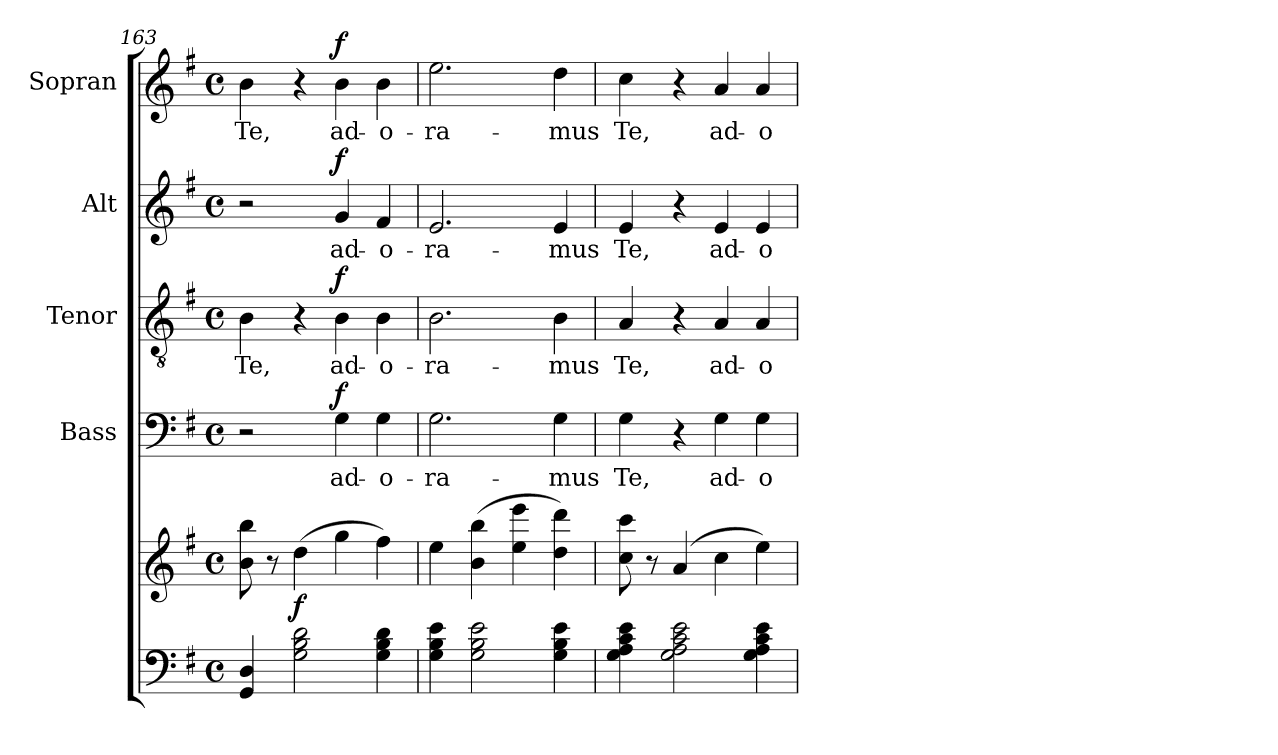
**kern	**kern	**dynam	**kern	**text	**dynam	**kern	**text	**dynam	**kern	**text	**dynam	**kern	**text	**dynam
*part5	*part5	*part5	*part4	*part4	*part4	*part3	*part3	*part3	*part2	*part2	*part2	*part1	*part1	*part1
*staff6	*staff5	*staff5/6	*staff4	*staff4	*staff4	*staff3	*staff3	*staff3	*staff2	*staff2	*staff2	*staff1	*staff1	*staff1
*	*	*	*I"Bass	*	*	*I"Tenor	*	*	*I"Alt	*	*	*I"Sopran	*	*
*	*	*	*I'B.	*	*	*I'T.	*	*	*I'A.	*	*	*I'S.	*	*
*clefF4	*clefG2	*	*clefF4	*	*	*clefGv2	*	*	*clefG2	*	*	*clefG2	*	*
*k[f#]	*k[f#]	*	*k[f#]	*	*	*k[f#]	*	*	*k[f#]	*	*	*k[f#]	*	*
*G:	*G:	*	*G:	*	*	*G:	*	*	*G:	*	*	*G:	*	*
*M4/4	*M4/4	*	*M4/4	*	*	*M4/4	*	*	*M4/4	*	*	*M4/4	*	*
*met(c)	*met(c)	*	*met(c)	*	*	*met(c)	*	*	*met(c)	*	*	*met(c)	*	*
=163	=163	=163	=163	=163	=163	=163	=163	=163	=163	=163	=163	=163	=163	=163
!	!	!	!	!	!	!	!LO:LY:b	!	!	!	!	!	!LO:LY:b	!
4GG/ 4D/	8b\ 8bb\	.	2r	.	.	4B\	Te,	.	2r	.	.	4b\	Te,	.
.	8r	.	.	.	.	.	.	.	.	.	.	.	.	.
!	!	!LO:DY:b	!	!	!	!	!	!	!	!	!	!	!	!
2G\ 2B\ 2d\	(>4dd\	f	.	.	.	4r	.	.	.	.	.	4r	.	.
!	!	!	!	!LO:LY:b	!LO:DY:a	!	!LO:LY:b	!LO:DY:a	!	!LO:LY:b	!LO:DY:a	!	!LO:LY:b	!LO:DY:a
.	4gg\	.	4G\	ad-	f	4B\	ad-	f	4g/	ad-	f	4b\	ad-	f
!	!	!	!	!LO:LY:b	!	!	!LO:LY:b	!	!	!LO:LY:b	!	!	!LO:LY:b	!
4G\ 4B\ 4d\	4ff#\)	.	4G\	-o-	.	4B\	-o-	.	4f#/	-o-	.	4b\	-o-	.
=164	=164	=164	=164	=164	=164	=164	=164	=164	=164	=164	=164	=164	=164	=164
!	!	!	!	!LO:LY:b	!	!	!LO:LY:b	!	!	!LO:LY:b	!	!	!LO:LY:b	!
4G\ 4B\ 4e\	4ee\	.	2.G\	-ra-	.	2.B\	-ra-	.	2.e/	-ra-	.	2.ee\	-ra-	.
2G\ 2B\ 2e\	(>4b\ 4bb\	.	.	.	.	.	.	.	.	.	.	.	.	.
.	4ee\ 4eee\	.	.	.	.	.	.	.	.	.	.	.	.	.
!	!	!	!	!LO:LY:b	!	!	!LO:LY:b	!	!	!LO:LY:b	!	!	!LO:LY:b	!
4G\ 4B\ 4e\	4dd\ 4ddd\)	.	4G\	-mus	.	4B\	-mus	.	4e/	-mus	.	4dd\	-mus	.
=165	=165	=165	=165	=165	=165	=165	=165	=165	=165	=165	=165	=165	=165	=165
!	!	!	!	!LO:LY:b	!	!	!LO:LY:b	!	!	!LO:LY:b	!	!	!LO:LY:b	!
4G\ 4A\ 4c\ 4e\	8cc\ 8ccc\	.	4G\	Te,	.	4A/	Te,	.	4e/	Te,	.	4cc\	Te,	.
.	8r	.	.	.	.	.	.	.	.	.	.	.	.	.
2G\ 2A\ 2c\ 2e\	(4a/	.	4r	.	.	4r	.	.	4r	.	.	4r	.	.
!	!	!	!	!LO:LY:b	!	!	!LO:LY:b	!	!	!LO:LY:b	!	!	!LO:LY:b	!
.	4cc\	.	4G\	ad-	.	4A/	ad-	.	4e/	ad-	.	4a/	ad-	.
!	!	!	!	!LO:LY:b	!	!	!LO:LY:b	!	!	!LO:LY:b	!	!	!LO:LY:b	!
4G\ 4A\ 4c\ 4e\	4ee\)	.	4G\	-o-	.	4A/	-o-	.	4e/	-o-	.	4a/	-o-	.
=	=	=	=	=	=	=	=	=	=	=	=	=	=	=
*-	*-	*-	*-	*-	*-	*-	*-	*-	*-	*-	*-	*-	*-	*-
